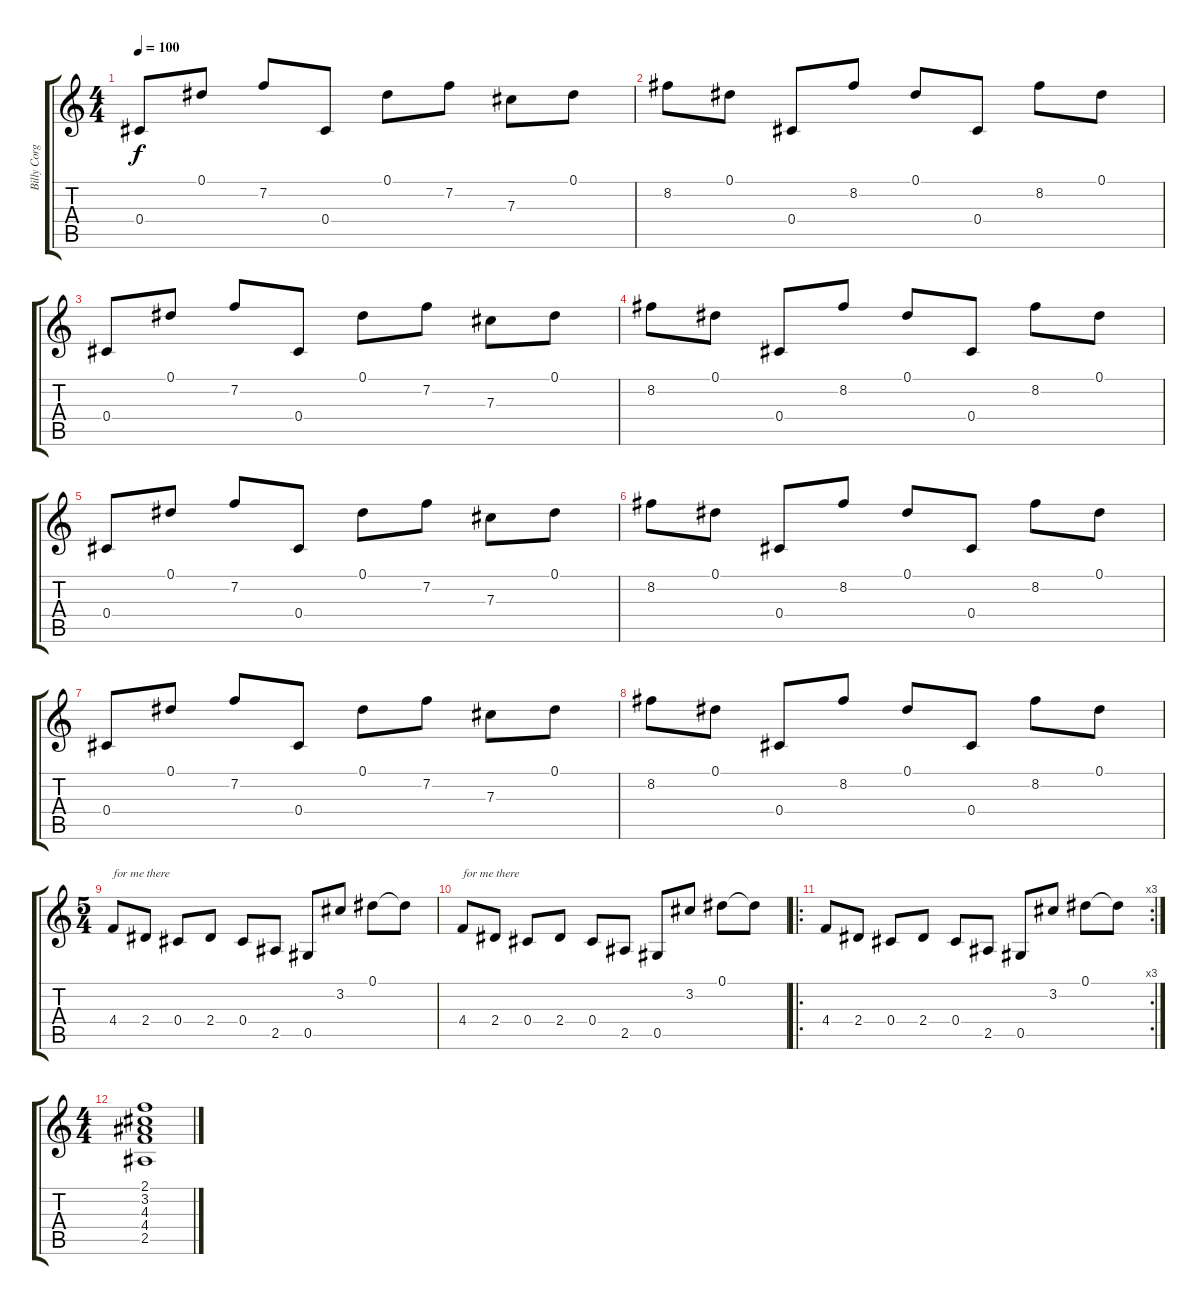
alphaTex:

\track ("Billy Corgan" "Billy Corg") {instrument electricguitarclean}
\staff {score tabs}
\tuning (Eb4 Bb3 Gb3 Db3 Ab2 Eb2) {hide}
\ts (4 4)
\tempo 100
\clef g2
\ks c
0.4.8{dy f} 0.1.8 7.2.8 0.4.8 0.1.8 7.2.8 7.3.8 0.1.8 |
8.2.8 0.1.8 0.4.8 8.2.8 0.1.8 0.4.8 8.2.8 0.1.8 |
0.4.8 0.1.8 7.2.8 0.4.8 0.1.8 7.2.8 7.3.8 0.1.8 |
8.2.8 0.1.8 0.4.8 8.2.8 0.1.8 0.4.8 8.2.8 0.1.8 |
0.4.8 0.1.8 7.2.8 0.4.8 0.1.8 7.2.8 7.3.8 0.1.8 |
8.2.8 0.1.8 0.4.8 8.2.8 0.1.8 0.4.8 8.2.8 0.1.8 |
0.4.8 0.1.8 7.2.8 0.4.8 0.1.8 7.2.8 7.3.8 0.1.8 |
8.2.8 0.1.8 0.4.8 8.2.8 0.1.8 0.4.8 8.2.8 0.1.8 |
\ts (5 4)
4.4.8{txt "for me there"} 2.4.8 0.4.8 2.4.8 0.4.8 2.5.8 0.5.8 3.2.8 0.1.8 0.1{t}.8 |
4.4.8{txt "for me there"} 2.4.8 0.4.8 2.4.8 0.4.8 2.5.8 0.5.8 3.2.8 0.1.8 0.1{t}.8 |
\ro
\rc 3
4.4.8 2.4.8 0.4.8 2.4.8 0.4.8 2.5.8 0.5.8 3.2.8 0.1.8 0.1{t}.8 |
\ts (4 4)
(2.1 3.2 4.3 4.4 2.5).1
